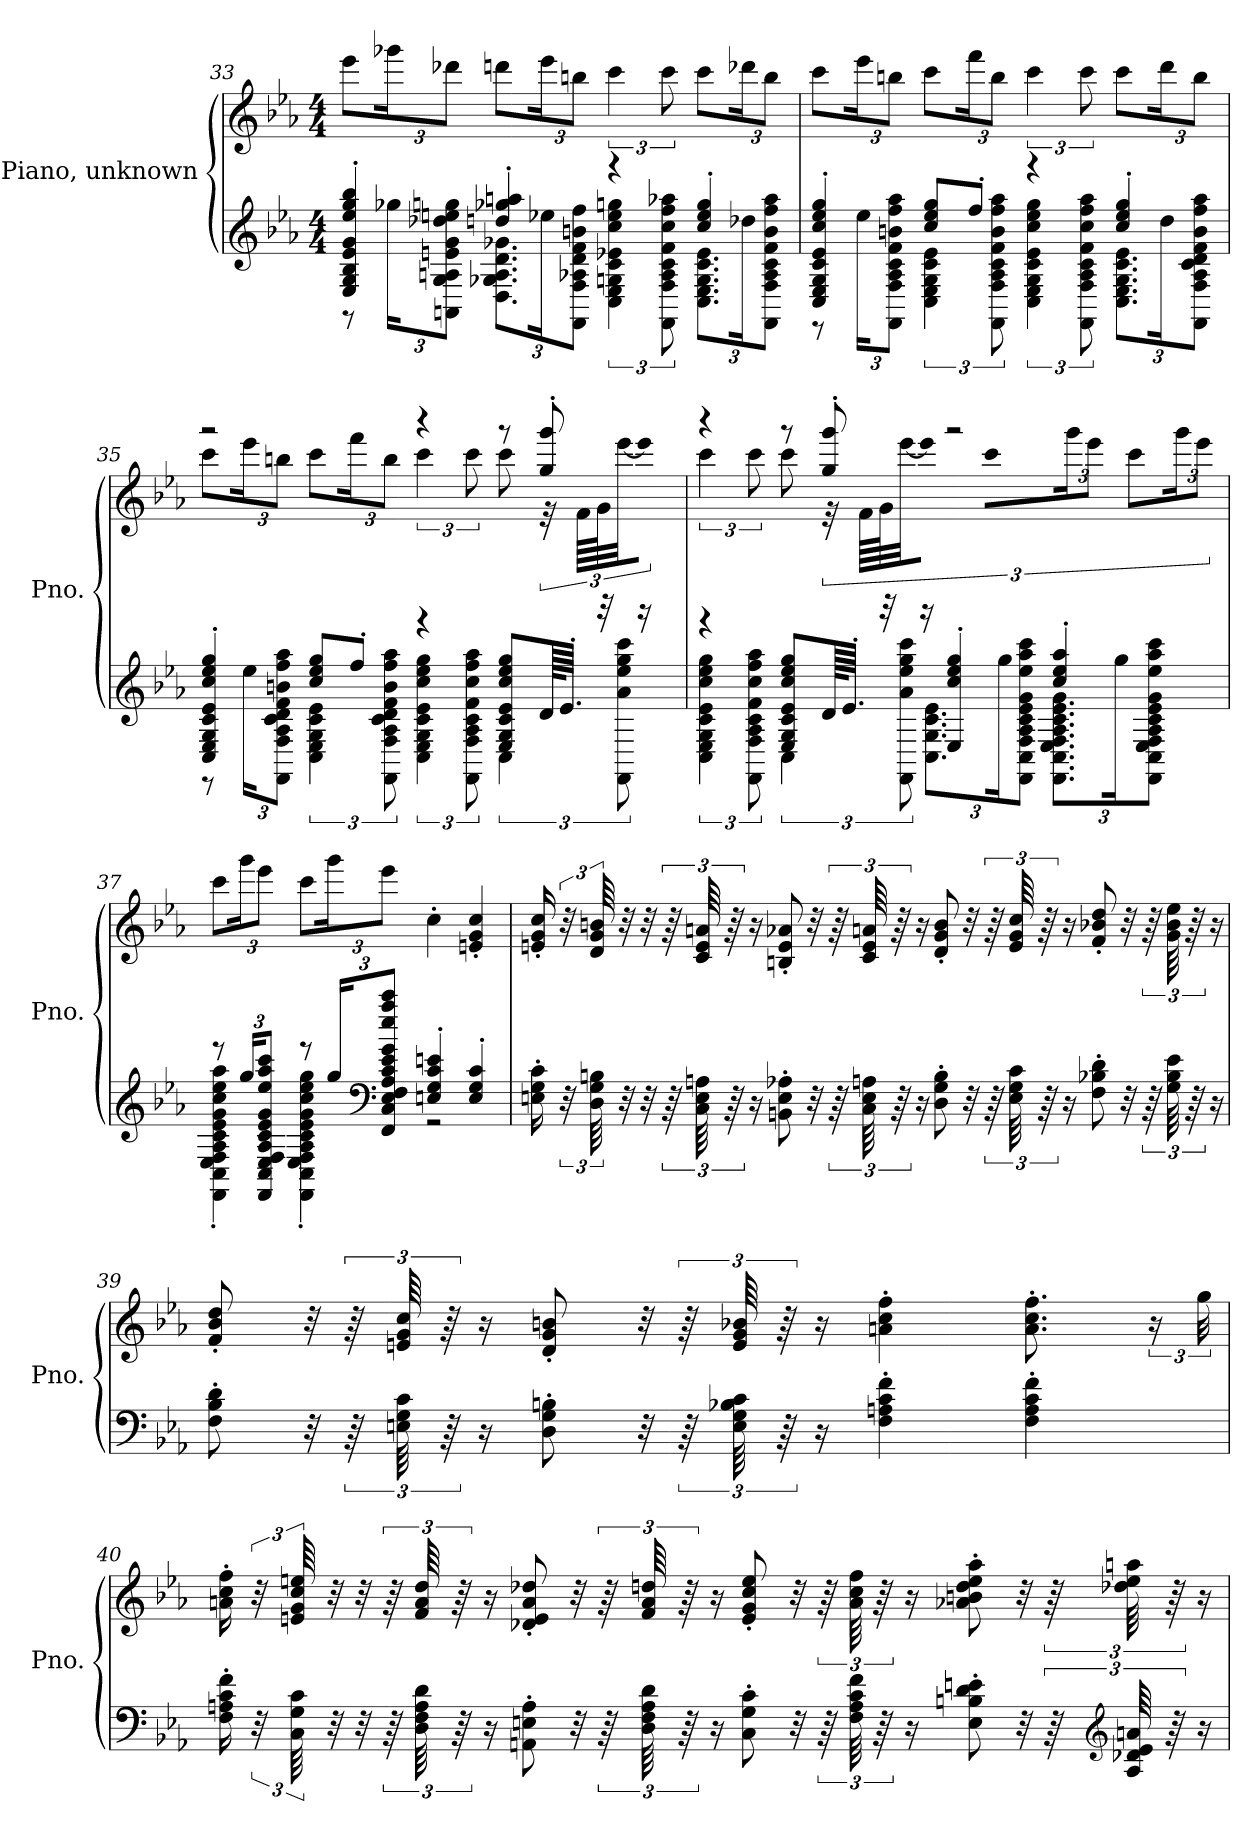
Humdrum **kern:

**kern	**kern
*part1	*part1
*staff2	*staff1
*I"Piano, unknown	*
*I'Pno.	*
!!LO:LB:g=z
*clefG2	*clefG2
*k[b-e-a-]	*k[b-e-a-]
*M4/4	*M4/4
=33	=33
*^	*
4E-/' 4G/' 4B-/' 4e-/' 4g/' 4ee-/' 4gg/' 4bb-/'	8r	8eee-\L
*	*Xbrackettup	*Xbrackettup
.	24gg-X\KL	24ggg-X\K
.	12AAn\ 12G\ 12An\ 12en\ 12g\ 12dd-X\ 12een\ 12ggn\J	12ddd-X\J
4ddn/' 4gg-X/' 4aan/'	12.D\ 12.G-X\ 12.A\ 12.d\ 12.g-X\L	8dddn\L
.	24ee-X\K	24eee-\K
.	12FF\ 12F\ 12A-X\ 12d\ 12f\ 12bn\ 12ff\J	12bbn\J
*	*brackettup	*brackettup
4r	6C\ 6E-\ 6Gn\ 6c\ 6e-X\ 6cc\ 6ee-\ 6ggn\	6ccc\
.	12FF\ 12F\ 12A-\ 12c\ 12f\ 12cc\ 12ff\ 12aa-X\	12ccc\
*	*Xbrackettup	*
4cc/' 4ee-/' 4gg/'	12.C\ 12.E-\ 12.G\ 12.c\ 12.e-\L	8ccc\L
*	*	*Xbrackettup
.	24dd-X\K	24ddd-X\K
.	12FF\ 12F\ 12A-\ 12c\ 12f\ 12b\ 12ff\ 12aa-\J	12bb\J
=34	=34	=34
4C/' 4E-/' 4G/' 4c/' 4e-/' 4cc/' 4ee-/' 4gg/'	8r	8ccc\L
.	24ee-\KL	24eee-\K
.	12FF\ 12F\ 12A-\ 12c\ 12f\ 12bn\ 12ff\ 12aa-\J	12bbn\J
*	*brackettup	*
8cc/ 8ee-/ 8gg/L	6C\ 6E-\ 6G\ 6c\ 6e-\	8ccc\L
8ff'/J	.	24fff\K
.	12FF\ 12F\ 12A-\ 12c\ 12f\ 12b\ 12ff\ 12aa-\	12bb\J
*	*	*brackettup
4r	6C\ 6E-\ 6G\ 6c\ 6e-\ 6cc\ 6ee-\ 6gg\	6ccc\
.	12FF\ 12F\ 12A-\ 12c\ 12f\ 12cc\ 12ff\ 12aa-\	12ccc\
*	*Xbrackettup	*
4cc/' 4ee-/' 4gg/'	12.C\ 12.E-\ 12.G\ 12.c\ 12.e-\L	8ccc\L
*	*	*Xbrackettup
.	24dd\K	24ddd\K
.	12FF\ 12F\ 12A-\ 12c\ 12d\ 12f\ 12b\ 12ff\ 12aa-\J	12bb\J
!!LO:PB:g=z
=35	=35	=35
*	*	*^
4C/' 4E-/' 4G/' 4c/' 4e-/' 4cc/' 4ee-/' 4gg/'	8r	2r	8ccc\L
.	24ee-\KL	.	24eee-\K
.	12FF\ 12F\ 12A-\ 12c\ 12d\ 12f\ 12bn\ 12ff\ 12aa-\J	.	12bbn\J
*	*brackettup	*	*
8cc/ 8ee-/ 8gg/L	6C\ 6E-\ 6G\ 6c\ 6e-\	.	8ccc\L
8ff'/J	.	.	24fff\K
.	12FF\ 12F\ 12A-\ 12c\ 12d\ 12f\ 12b\ 12ff\ 12aa-\	.	12bb\J
*	*	*	*brackettup
4r	6C\ 6E-\ 6G\ 6c\ 6e-\ 6cc\ 6ee-\ 6gg\	4r	6ccc\
.	12FF\ 12F\ 12A-\ 12c\ 12f\ 12cc\ 12ff\ 12aa-\	.	12ccc\
8E-/ 8G/ 8c/ 8e-/ 8cc/ 8ee-/ 8gg/L	6C\	8r	8ccc\
128d/KLLL	.	8gg/' 8ggg/'	48r
64.e-'/JJJJ	.	.	.
.	.	.	96f\LLLL
*	*	*	*Xbrackettup
32r	.	.	96g\J
.	12FF\ 12a-\ 12ee-\ 12gg\ 12ccc\	.	[48eee-\J
16r	.	.	16eee-\JJ]
=36	=36	=36	=36
*	*	*	*brackettup
4r	6C\ 6E-\ 6G\ 6c\ 6e-\ 6cc\ 6ee-\ 6gg\	4r	6ccc\
.	12FF\ 12F\ 12A-\ 12c\ 12f\ 12cc\ 12ff\ 12aa-\	.	12ccc\
8E-/ 8G/ 8c/ 8e-/ 8cc/ 8ee-/ 8gg/L	6C\	8r	8ccc\
128d/KLLL	.	8gg/' 8ggg/'	48r
64.e-'/JJJJ	.	.	.
.	.	.	96f\LLLL
*	*	*	*Xbrackettup
32r	.	.	96g\J
.	12FF\ 12a-\ 12ee-\ 12gg\ 12ccc\	.	[48eee-\J
16r	.	.	16eee-\JJ]
*	*Xbrackettup	*	*
4E-/' 4cc/' 4ee-/' 4gg/'	12.C\ 12.G\ 12.c\ 12.e-\L	2r	8ccc\L
.	24gg\K	.	24ggg\K
.	12FF\ 12C\ 12F\ 12A-\ 12c\ 12e-\ 12g\ 12ee-\ 12aa-\ 12ccc\J	.	12eee-\J
4cc/' 4ee-/' 4aa-/'	12.FF\ 12.C\ 12.E-\ 12.F\ 12.A-\ 12.c\ 12.e-\ 12.g\L	.	8ccc\L
.	24gg\K	.	24ggg\K
.	12FF\ 12C\ 12E-\ 12F\ 12A-\ 12c\ 12e-\ 12g\ 12ee-\ 12aa-\ 12ccc\J	.	12eee-\J
*	*	*v	*v
!!LO:LB:g=z
=37	=37	=37
8r	4FF\' 4C\' 4E-\' 4F\' 4A-\' 4c\' 4e-\' 4g\' 4cc\' 4ee-\' 4aa-\'	8ccc\L
24gg/KL	.	24ggg\K
12FF/ 12C/ 12E-/ 12F/ 12A-/ 12c/ 12e-/ 12g/ 12ee-/ 12aa-/ 12ccc/J	.	12eee-\J
8r	4FF\' 4C\' 4E-\' 4F\' 4A-\' 4c\' 4e-\' 4g\' 4cc\' 4ee-\' 4gg\'	8ccc\L
24gg/KL	.	24ggg\K
*clefF4	*	*
12FF/ 12C/ 12E-/ 12F/ 12A-/ 12c/ 12e-/ 12g/ 12ee-/ 12aa-/ 12ccc/J	.	12eee-\J
4En/' 4G/' 4c/' 4en/'	2r	4cc'\
4E/' 4G/' 4c/'	.	4en/' 4g/' 4cc/'
*v	*v	*
!!LO:LB:g=z
=38	=38
16En\' 16G\' 16c\'	16en/' 16g/' 16cc/'
*brackettup	*brackettup
48r	48r
96D\ 96G\ 96Bn\	96d/ 96g/ 96bn/
32r	32r
32r	32r
96r	96r
96C\ 96E\ 96An\	96c/ 96e/ 96an/
96r	96r
16r	16r
8BBn\' 8E\' 8A-X\'	8Bn/' 8e/' 8a-X/'
32r	32r
96r	96r
96C\ 96E\ 96An\	96c/ 96e/ 96an/
96r	96r
16r	16r
8D\' 8G\' 8B\'	8d/' 8g/' 8b/'
32r	32r
96r	96r
96E\ 96G\ 96c\	96e/ 96g/ 96cc/
96r	96r
16r	16r
8F\' 8B-X\' 8d\'	8f/' 8b-X/' 8dd/'
32r	32r
96r	96r
96G\ 96B-\ 96e-\	96g\ 96b-\ 96ee-\
96r	96r
16r	16r
!!LO:LB:g=z
=39	=39
8F\' 8B-\' 8d\'	8f/' 8b-/' 8dd/'
32r	32r
96r	96r
96En\ 96G\ 96c\	96en/ 96g/ 96cc/
96r	96r
16r	16r
8D\' 8G\' 8Bn\'	8d/' 8g/' 8bn/'
32r	32r
96r	96r
96E\ 96G\ 96B-X\ 96c\	96e/ 96g/ 96b-X/
96r	96r
16r	16r
4F\' 4An\' 4c\' 4f\'	4an\' 4cc\' 4ff\'
4F\' 4A\' 4c\' 4f\'	8.a\' 8.cc\' 8.ff\'
.	24r
.	48gg\
!!LO:LB:g=z
=40	=40
16F\' 16An\' 16c\' 16f\'	16an\' 16cc\' 16ff\'
48r	48r
96C\ 96G\ 96c\	96en/ 96g/ 96cc/ 96een/
32r	32r
32r	32r
96r	96r
96D\ 96F\ 96A\ 96d\	96f/ 96a/ 96dd/
96r	96r
16r	16r
8AAn\' 8En\' 8A\'	8d-X/' 8e/' 8a/' 8dd-X/'
32r	32r
96r	96r
96D\ 96F\ 96A\ 96d\	96f/ 96a/ 96ddn/
96r	96r
16r	16r
8C\' 8G\' 8c\'	8e/' 8g/' 8cc/' 8ee/'
32r	32r
96r	96r
96F\ 96A\ 96c\ 96f\	96a\ 96cc\ 96ff\
96r	96r
16r	16r
8E\' 8Bn\' 8d\' 8en\'	8a-X\' 8bn\' 8dd\' 8ee\' 8aa-\'
32r	32r
96r	96r
*clefG2	*
96A/ 96d-X/ 96e/ 96an/	96dd-X\ 96ee\ 96aan\
96r	96r
16r	16r
=	=
*-	*-
